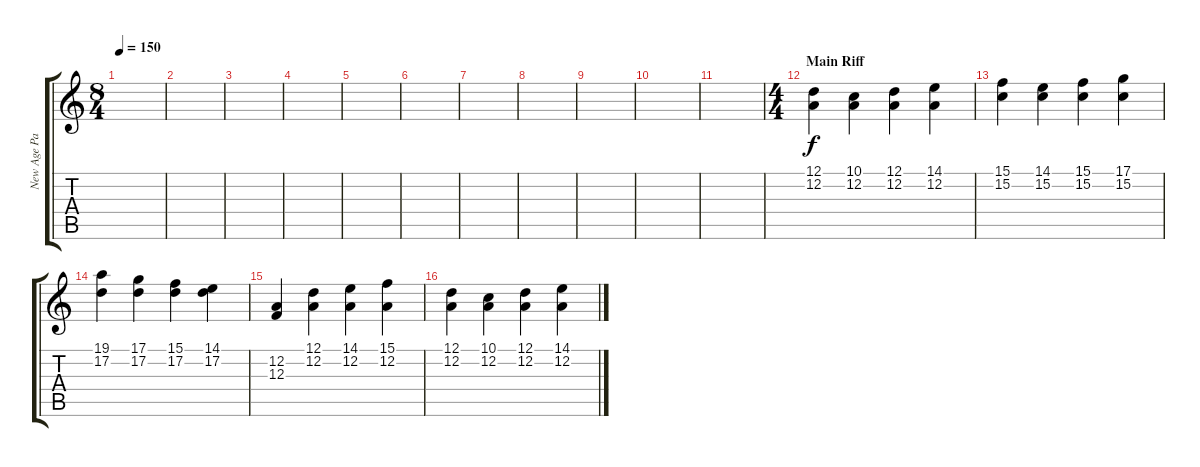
\track ("New Age Pad" "New Age Pa") {instrument pad1newage}
\staff {score tabs}
\tuning (D4 A3 F3 C3 G2 D2) {hide}
\ts (8 4)
\tempo 150
\clef g2
\ks c
|
|
|
|
|
|
|
|
|
|
|
\ts (4 4)
\section ("" "Main Riff")
(12.1 12.2).4{volume 13 balance 8 instrument pad1newage} (10.1 12.2).4 (12.1 12.2).4 (14.1 12.2).4 |
(15.1 15.2).4 (14.1 15.2).4 (15.1 15.2).4 (17.1 15.2).4 |
(19.1 17.2).4 (17.1 17.2).4 (15.1 17.2).4 (14.1 17.2).4 |
(12.2 12.3).4 (12.1 12.2).4 (14.1 12.2).4 (15.1 12.2).4 |
(12.1 12.2).4 (10.1 12.2).4 (12.1 12.2).4 (14.1 12.2).4
